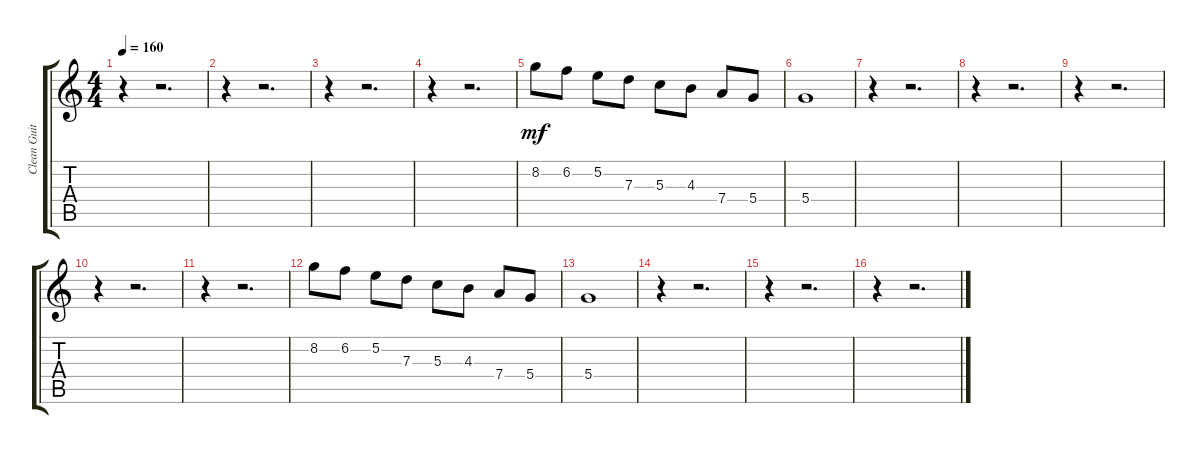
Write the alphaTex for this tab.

\track ("Clean Guitar" "Clean Guit") {instrument electricguitarclean}
\staff {score tabs}
\tuning (E4 B3 G3 D3 A2 E2) {hide}
\ts (4 4)
\tempo 160
\clef g2
\ks c
r.4{dy mf} r.2{d} |
r.4 r.2{d} |
r.4 r.2{d} |
r.4 r.2{d} |
8.2.8 6.2.8 5.2.8 7.3.8 5.3.8 4.3.8 7.4.8 5.4.8 |
5.4.1 |
r.4 r.2{d} |
r.4 r.2{d} |
r.4 r.2{d} |
r.4 r.2{d} |
r.4 r.2{d} |
8.2.8 6.2.8 5.2.8 7.3.8 5.3.8 4.3.8 7.4.8 5.4.8 |
5.4.1 |
r.4 r.2{d} |
r.4 r.2{d} |
r.4 r.2{d}
